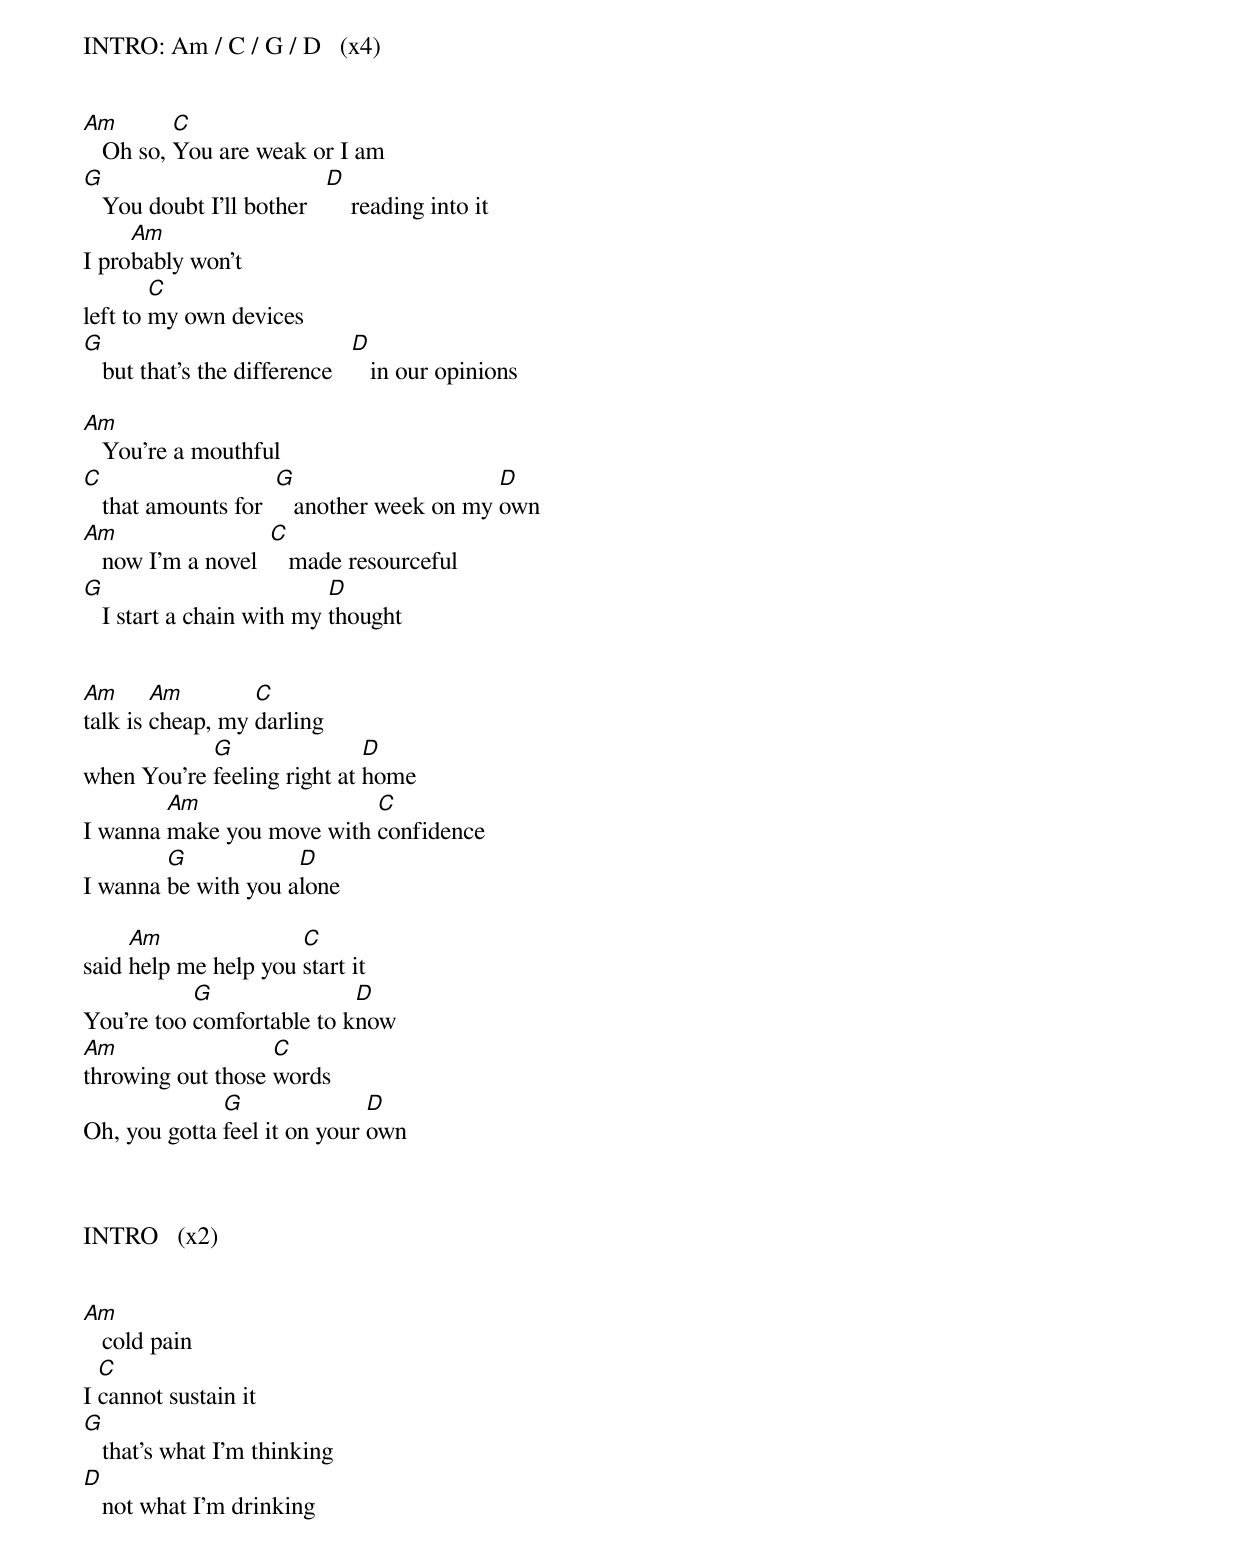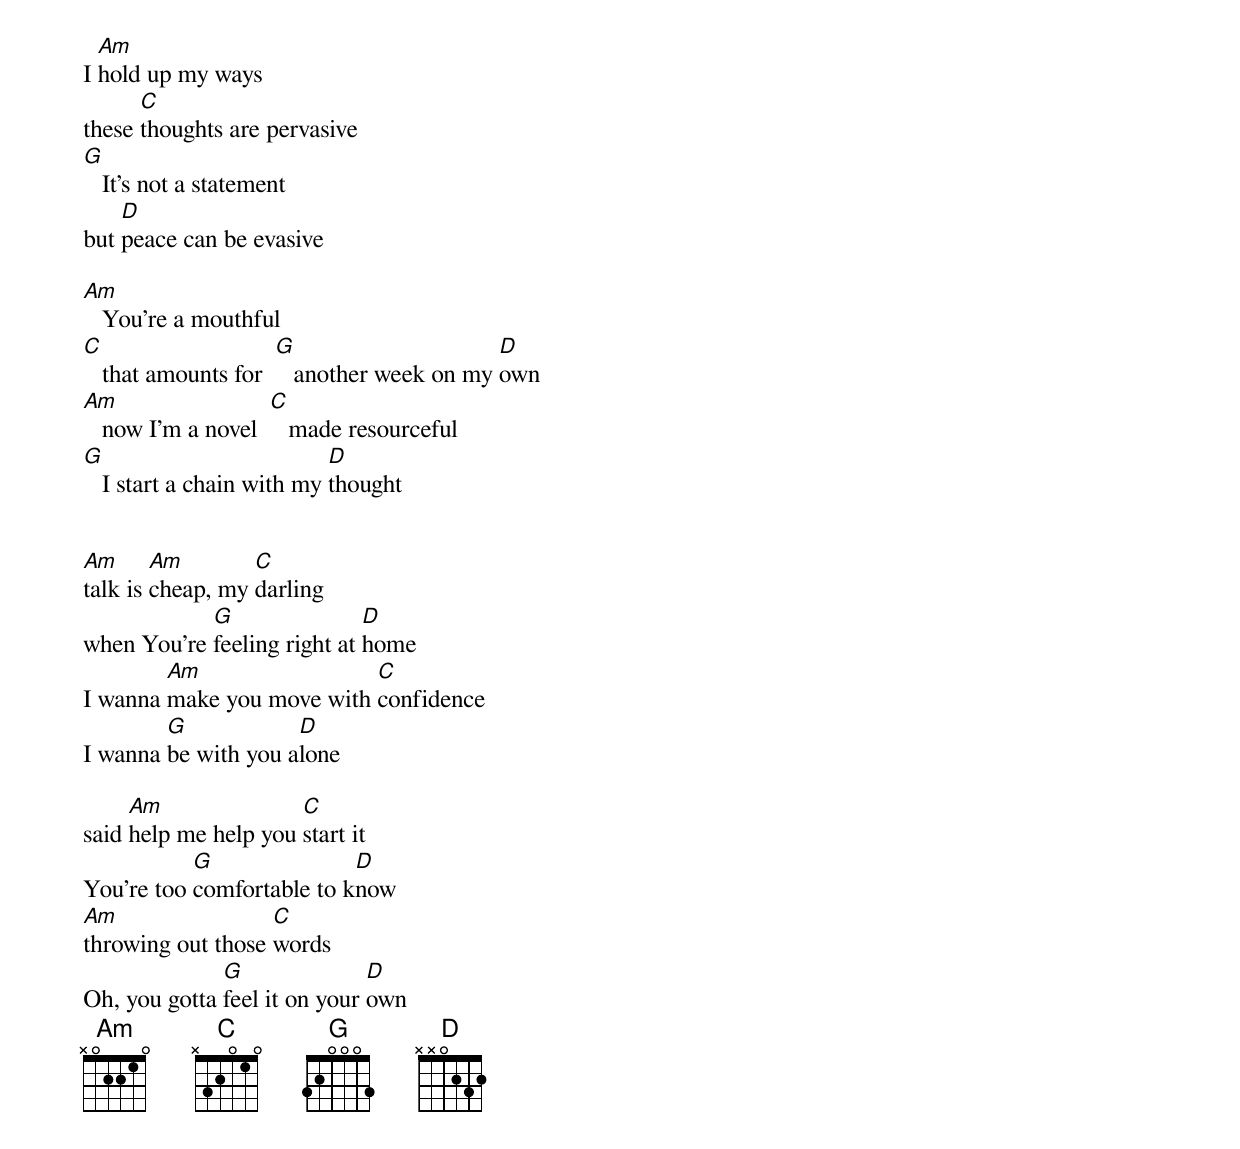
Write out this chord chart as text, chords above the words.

INTRO: Am / C / G / D   (x4)


Am        C
   Oh so, You are weak or I am
G                          D
   You doubt I'll bother       reading into it
     Am
I probably won't
        C
left to my own devices
G                              D
   but that's the difference      in our opinions

Am
   You're a mouthful
C                    G                     D
   that amounts for     another week on my own
Am                  C
   now I'm a novel     made resourceful
G                          D
   I start a chain with my thought


Am      Am        C
talk is cheap, my darling
            G                D
when You're feeling right at home
        Am                 C
I wanna make you move with confidence
        G            D
I wanna be with you alone

     Am               C
said help me help you start it
           G               D
You're too comfortable to know
Am                 C
throwing out those words
              G               D
Oh, you gotta feel it on your own



INTRO   (x2)


Am
   cold pain
  C
I cannot sustain it
G
   that's what I'm thinking
D
   not what I'm drinking

  Am
I hold up my ways
      C
these thoughts are pervasive
G
   It's not a statement
    D
but peace can be evasive

Am
   You're a mouthful
C                    G                     D
   that amounts for     another week on my own
Am                  C
   now I'm a novel     made resourceful
G                          D
   I start a chain with my thought


Am      Am        C
talk is cheap, my darling
            G                D
when You're feeling right at home
        Am                 C
I wanna make you move with confidence
        G            D
I wanna be with you alone

     Am               C
said help me help you start it
           G               D
You're too comfortable to know
Am                 C
throwing out those words
              G               D
Oh, you gotta feel it on your own
